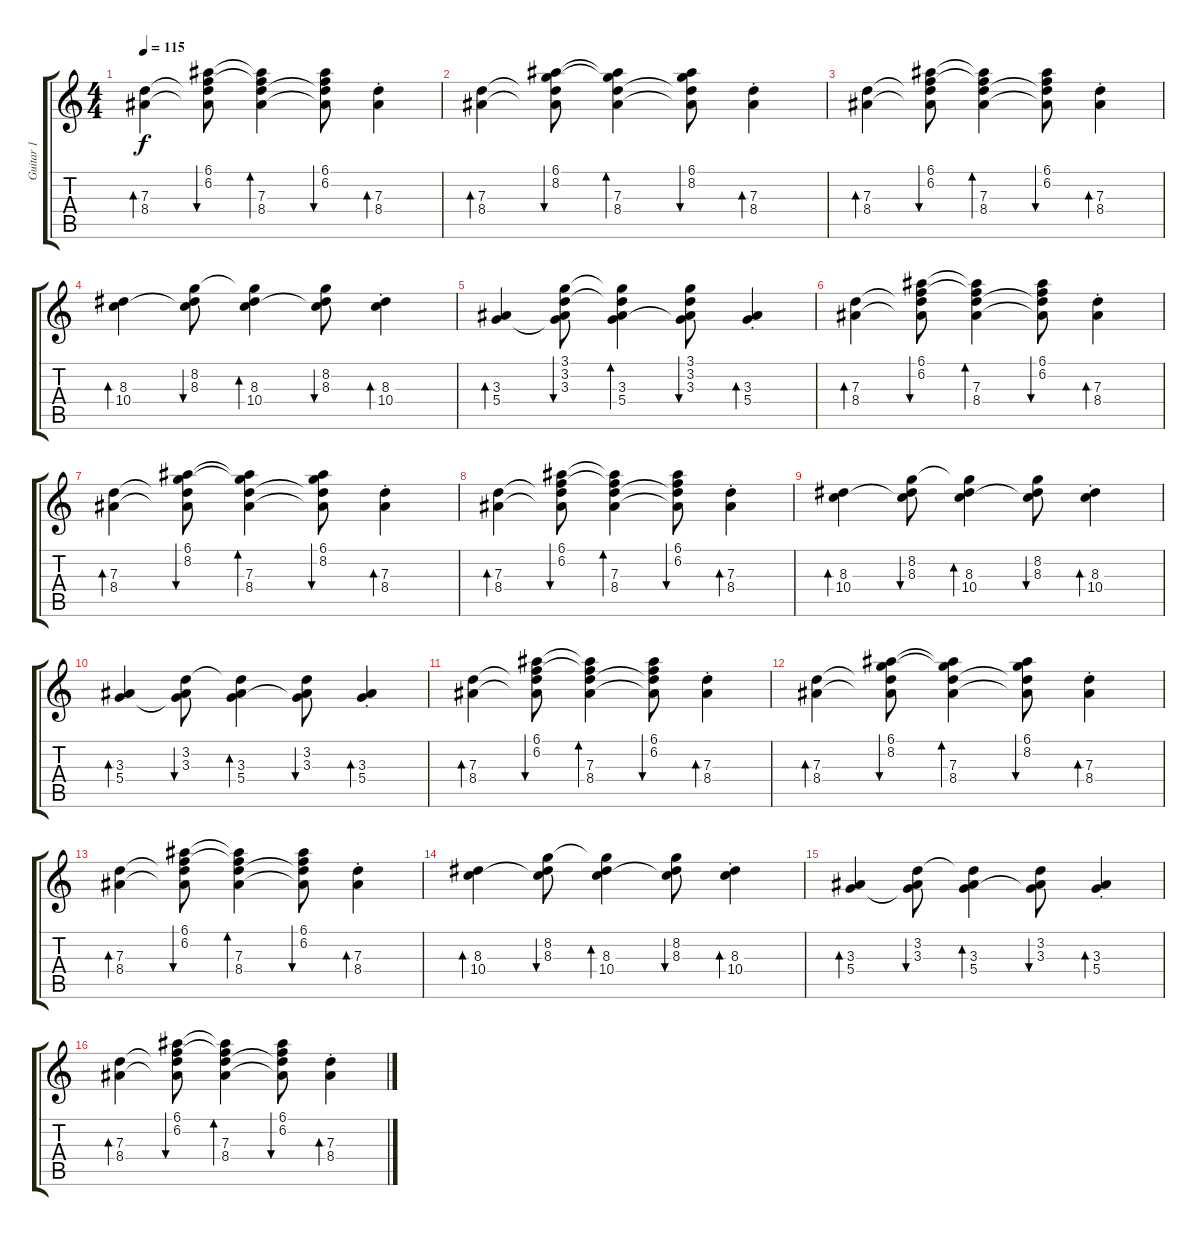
\track ("Guitar 1" "Guitar 1") {instrument electricguitarjazz}
\staff {score tabs}
\tuning (E4 B3 G3 D3 A2 E2) {hide}
\ts (4 4)
\tempo 115
\clef g2
\ks c
(7.3 8.4).4{bd 120 dy f} (6.1 6.2 7.3{t} 8.4{t}).8{bu 120} (6.1{t} 6.2{t} 7.3 8.4).4{bd 120} (6.1 6.2 7.3{t} 8.4{t}).8{bu 120} (7.3{st} 8.4{st}).4{bd 120} |
(7.3 8.4).4{bd 120} (6.1 8.2 7.3{t} 8.4{t}).8{bu 120} (6.1{t} 8.2{t} 7.3 8.4).4{bd 120} (6.1 8.2 7.3{t} 8.4{t}).8{bu 120} (7.3{st} 8.4{st}).4{bd 120} |
(7.3 8.4).4{bd 120} (6.1 6.2 7.3{t} 8.4{t}).8{bu 120} (6.1{t} 6.2{t} 7.3 8.4).4{bd 120} (6.1 6.2 7.3{t} 8.4{t}).8{bu 120} (7.3{st} 8.4{st}).4{bd 120} |
(8.3 10.4).4{bd 120} (8.2 8.3 10.4{t}).8{bu 120} (8.2{t} 8.3 10.4).4{bd 120} (8.2 8.3 10.4{t}).8{bu 120} (8.3{st} 10.4{st}).4{bd 120} |
(3.3 5.4).4{bd 120} (3.1 3.2 3.3 5.4{t}).8{bu 240} (3.1{t} 3.2{t} 3.3 5.4).4{bd 120} (3.1 3.2 3.3 5.4{t}).8{bu 120} (3.3{st} 5.4{st}).4{bd 120} |
(7.3 8.4).4{bd 120} (6.1 6.2 7.3{t} 8.4{t}).8{bu 120} (6.1{t} 6.2{t} 7.3 8.4).4{bd 120} (6.1 6.2 7.3{t} 8.4{t}).8{bu 120} (7.3{st} 8.4{st}).4{bd 120} |
(7.3 8.4).4{bd 120} (6.1 8.2 7.3{t} 8.4{t}).8{bu 120} (6.1{t} 8.2{t} 7.3 8.4).4{bd 120} (6.1 8.2 7.3{t} 8.4{t}).8{bu 120} (7.3{st} 8.4{st}).4{bd 120} |
(7.3 8.4).4{bd 120} (6.1 6.2 7.3{t} 8.4{t}).8{bu 120} (6.1{t} 6.2{t} 7.3 8.4).4{bd 120} (6.1 6.2 7.3{t} 8.4{t}).8{bu 120} (7.3{st} 8.4{st}).4{bd 120} |
(8.3 10.4).4{bd 120} (8.2 8.3 10.4{t}).8{bu 120} (8.2{t} 8.3 10.4).4{bd 120} (8.2 8.3 10.4{t}).8{bu 120} (8.3{st} 10.4{st}).4{bd 120} |
(3.3 5.4).4{bd 120} (3.2 3.3 5.4{t}).8{bu 240} (3.2{t} 3.3 5.4).4{bd 120} (3.2 3.3 5.4{t}).8{bu 120} (3.3{st} 5.4{st}).4{bd 120} |
(7.3 8.4).4{bd 120} (6.1 6.2 7.3{t} 8.4{t}).8{bu 120} (6.1{t} 6.2{t} 7.3 8.4).4{bd 120} (6.1 6.2 7.3{t} 8.4{t}).8{bu 120} (7.3{st} 8.4{st}).4{bd 120} |
(7.3 8.4).4{bd 120} (6.1 8.2 7.3{t} 8.4{t}).8{bu 120} (6.1{t} 8.2{t} 7.3 8.4).4{bd 120} (6.1 8.2 7.3{t} 8.4{t}).8{bu 120} (7.3{st} 8.4{st}).4{bd 120} |
(7.3 8.4).4{bd 120} (6.1 6.2 7.3{t} 8.4{t}).8{bu 120} (6.1{t} 6.2{t} 7.3 8.4).4{bd 120} (6.1 6.2 7.3{t} 8.4{t}).8{bu 120} (7.3{st} 8.4{st}).4{bd 120} |
(8.3 10.4).4{bd 120} (8.2 8.3 10.4{t}).8{bu 120} (8.2{t} 8.3 10.4).4{bd 120} (8.2 8.3 10.4{t}).8{bu 120} (8.3{st} 10.4{st}).4{bd 120} |
(3.3 5.4).4{bd 120} (3.2 3.3 5.4{t}).8{bu 240} (3.2{t} 3.3 5.4).4{bd 120} (3.2 3.3 5.4{t}).8{bu 120} (3.3{st} 5.4{st}).4{bd 120} |
(7.3 8.4).4{bd 120} (6.1 6.2 7.3{t} 8.4{t}).8{bu 120} (6.1{t} 6.2{t} 7.3 8.4).4{bd 120} (6.1 6.2 7.3{t} 8.4{t}).8{bu 120} (7.3{st} 8.4{st}).4{bd 120}
